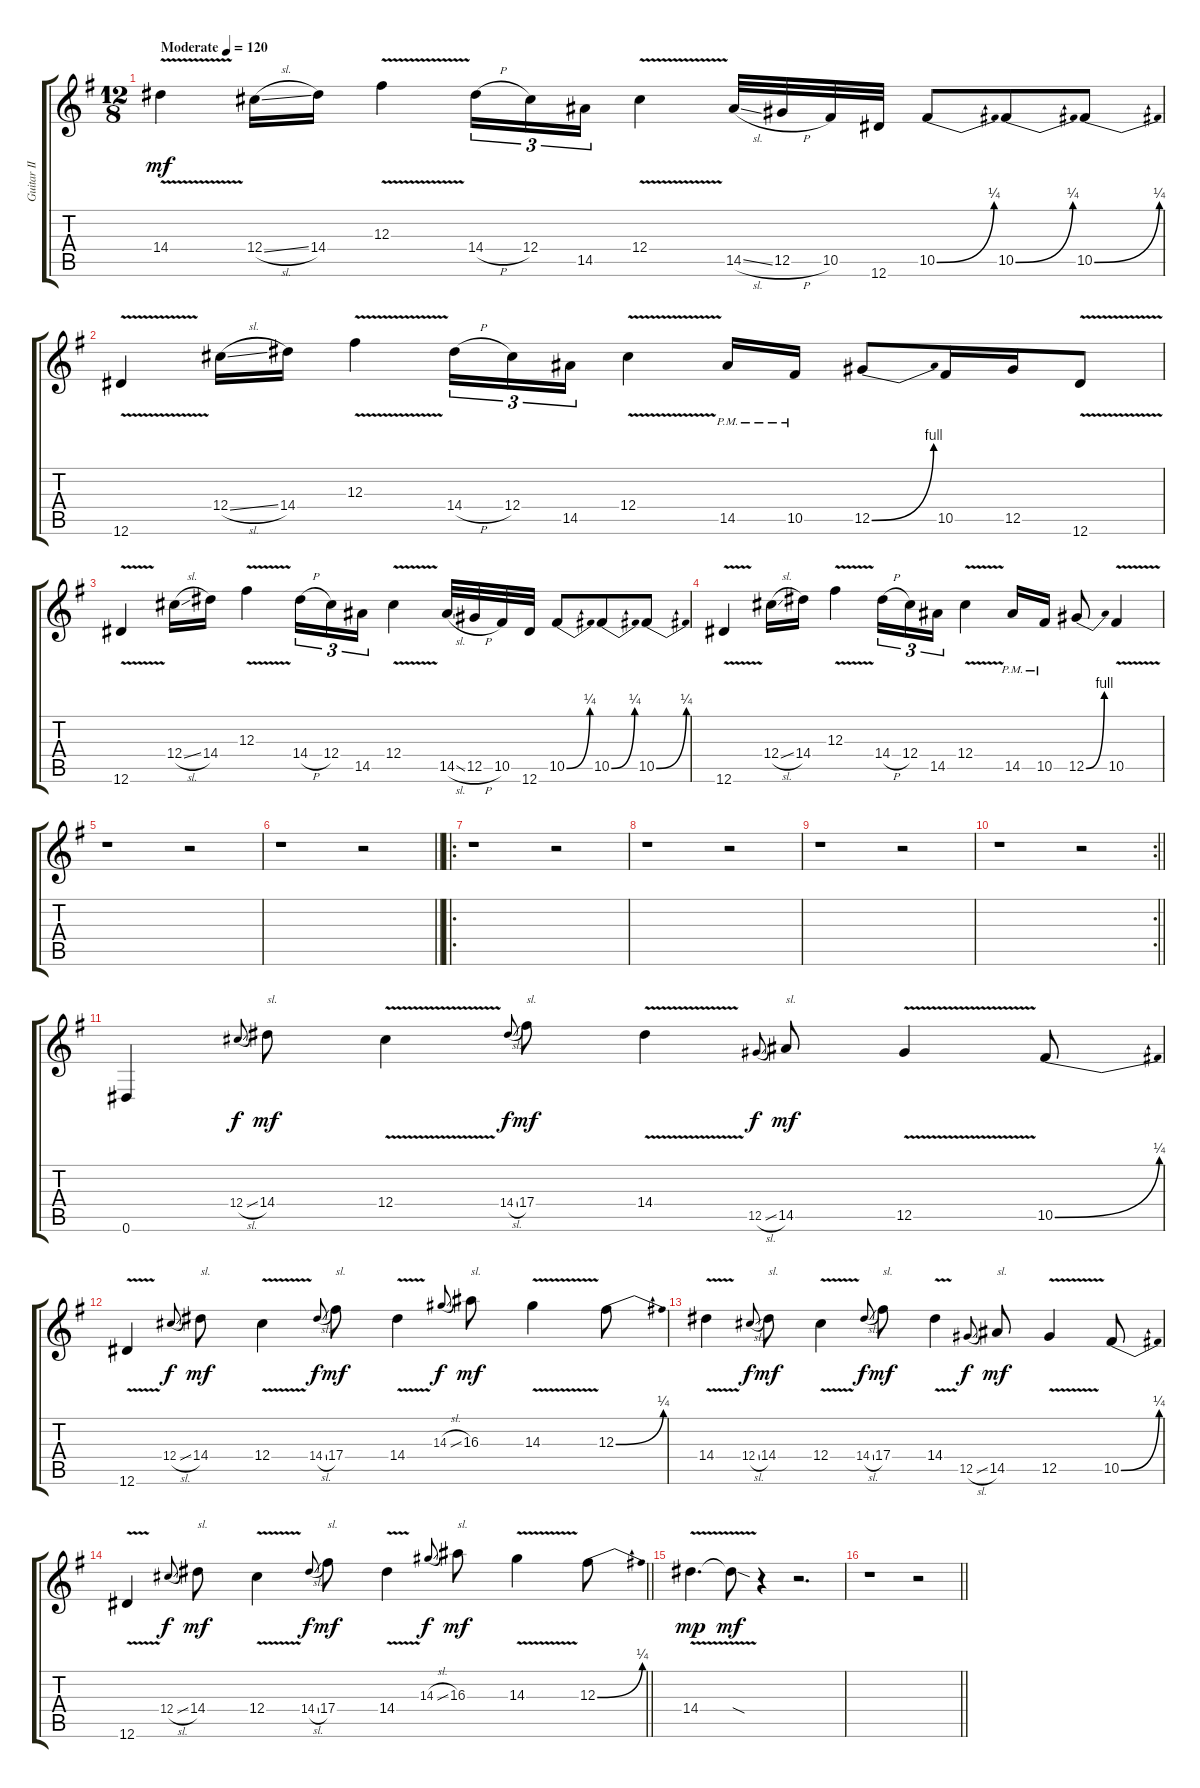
\track ("Guitar II" "Guitar II") {instrument distortionguitar}
\staff {score tabs}
\tuning (Eb4 Bb3 Gb3 Db3 Ab2 Eb2) {hide}
\ts (12 8)
\tempo (120 "Moderate")
\tempo 67
\tempo (120 "Moderate")
\clef g2
\ks eminor
14.4{v}.4{dy mf balance 14 instrument distortionguitar} 12.4{sl}.16 14.4.16 12.3{v}.4 14.4{h}.16{tu (3 2)} 12.4.16{tu (3 2)} 14.5.16{tu (3 2)} 12.4{v}.4 14.5{sl}.32 12.5{h}.32 10.5.32 12.6.32 10.5{be (bend 0 0 60 1)}.8 10.5{be (bend 0 0 60 1)}.8 10.5{be (bend 0 0 60 1)}.8 |
12.6{v}.4 12.4{sl}.16 14.4.16 12.3{v}.4 14.4{h}.16{tu (3 2)} 12.4.16{tu (3 2)} 14.5.16{tu (3 2)} 12.4{v}.4 14.5{pm}.16 10.5{pm}.16 12.5{be (bend 0 0 60 4)}.8 10.5.16 12.5.16 12.6{v}.8 |
12.6{v}.4 12.4{sl}.16 14.4.16 12.3{v}.4 14.4{h}.16{tu (3 2)} 12.4.16{tu (3 2)} 14.5.16{tu (3 2)} 12.4{v}.4 14.5{sl}.32 12.5{h}.32 10.5.32 12.6.32 10.5{be (bend 0 0 60 1)}.8 10.5{be (bend 0 0 60 1)}.8 10.5{be (bend 0 0 60 1)}.8 |
12.6{v}.4 12.4{sl}.16 14.4.16 12.3{v}.4 14.4{h}.16{tu (3 2)} 12.4.16{tu (3 2)} 14.5.16{tu (3 2)} 12.4{v}.4 14.5{pm}.16 10.5{pm}.16 12.5{be (bend 0 0 60 4)}.8 10.5{v}.4 |
r.1 r.2 |
\barLineRight lightlight
r.1 r.2 |
\ro
r.1 r.2 |
r.1 r.2 |
r.1 r.2 |
\rc 2
\barLineRight lightlight
r.1 r.2 |
0.6.4 12.4{sl}.8{gr onbeat dy f} 14.4.8{txt "sl." dy mf} 12.4{v}.4 14.4{sl}.8{gr onbeat dy f} 17.4.8{txt "sl." dy mf} 14.4{v}.4 12.5{sl}.8{gr onbeat dy f} 14.5.8{txt "sl." dy mf} 12.5{v}.4 10.5{be (bend 0 0 60 1)}.8 |
12.6{v}.4 12.4{sl}.8{gr onbeat dy f} 14.4.8{txt "sl." dy mf} 12.4{v}.4 14.4{sl}.8{gr onbeat dy f} 17.4.8{txt "sl." dy mf} 14.4{v}.4 14.3{sl}.8{gr onbeat dy f} 16.3.8{txt "sl." dy mf} 14.3{v}.4 12.3{be (bend 0 0 60 1)}.8 |
14.4{v}.4 12.4{sl}.8{gr onbeat dy f} 14.4.8{txt "sl." dy mf} 12.4{v}.4 14.4{sl}.8{gr onbeat dy f} 17.4.8{txt "sl." dy mf} 14.4{v}.4 12.5{sl}.8{gr onbeat dy f} 14.5.8{txt "sl." dy mf} 12.5{v}.4 10.5{be (bend 0 0 60 1)}.8 |
\barLineRight lightlight
12.6{v}.4 12.4{sl}.8{gr onbeat dy f} 14.4.8{txt "sl." dy mf} 12.4{v}.4 14.4{sl}.8{gr onbeat dy f} 17.4.8{txt "sl." dy mf} 14.4{v}.4 14.3{sl}.8{gr onbeat dy f} 16.3.8{txt "sl." dy mf} 14.3{v}.4 12.3{be (bend 0 0 60 1)}.8 |
14.4{v}.4{d dy mp} 14.4{sod t}.8{dy mf} r.4 r.2{d} |
\barLineRight lightlight
r.1 r.2
